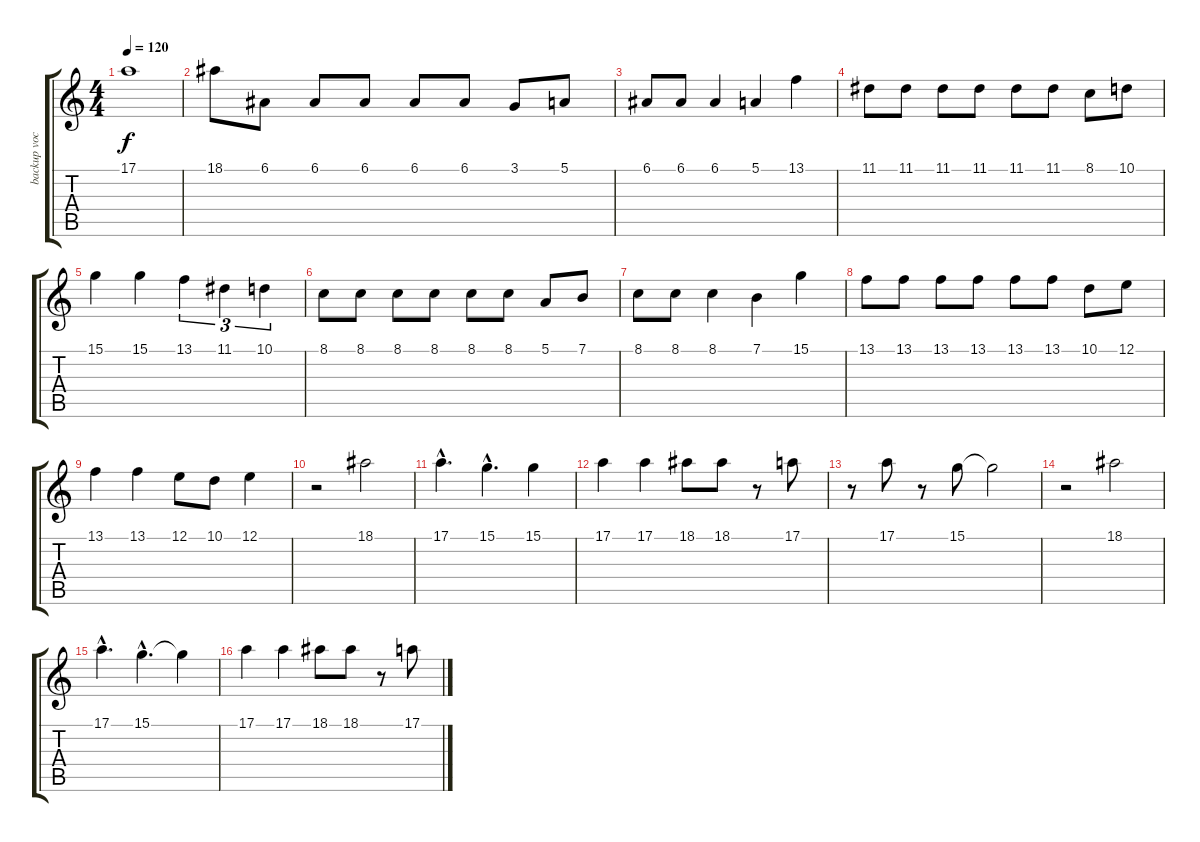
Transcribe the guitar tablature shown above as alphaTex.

\track ("backup vocals" "backup voc") {instrument lead6voice}
\staff {score tabs}
\tuning (E4 B3 G3 D3 A2 E2) {hide}
\ts (4 4)
\tempo 120
\clef g2
\ks c
17.1{t}.1{dy f} |
18.1.8 6.1.8 6.1.8 6.1.8 6.1.8 6.1.8 3.1.8 5.1.8 |
6.1.8 6.1.8 6.1.4 5.1.4 13.1.4 |
11.1.8 11.1.8 11.1.8 11.1.8 11.1.8 11.1.8 8.1.8 10.1.8 |
15.1.4 15.1.4 13.1.4{tu (3 2)} 11.1.4{tu (3 2)} 10.1.4{tu (3 2)} |
8.1.8 8.1.8 8.1.8 8.1.8 8.1.8 8.1.8 5.1.8 7.1.8 |
8.1.8 8.1.8 8.1.4 7.1.4 15.1.4 |
13.1.8 13.1.8 13.1.8 13.1.8 13.1.8 13.1.8 10.1.8 12.1.8 |
13.1.4 13.1.4 12.1.8 10.1.8 12.1.4 |
r.2 18.1.2 |
17.1{hac}.4{d} 15.1{hac}.4{d} 15.1.4 |
17.1.4 17.1.4 18.1.8 18.1.8 r.8 17.1.8 |
r.8 17.1.8 r.8 15.1.8 15.1{t}.2 |
r.2 18.1.2 |
17.1{hac}.4{d} 15.1{hac}.4{d} 15.1{t}.4 |
17.1.4 17.1.4 18.1.8 18.1.8 r.8 17.1.8
